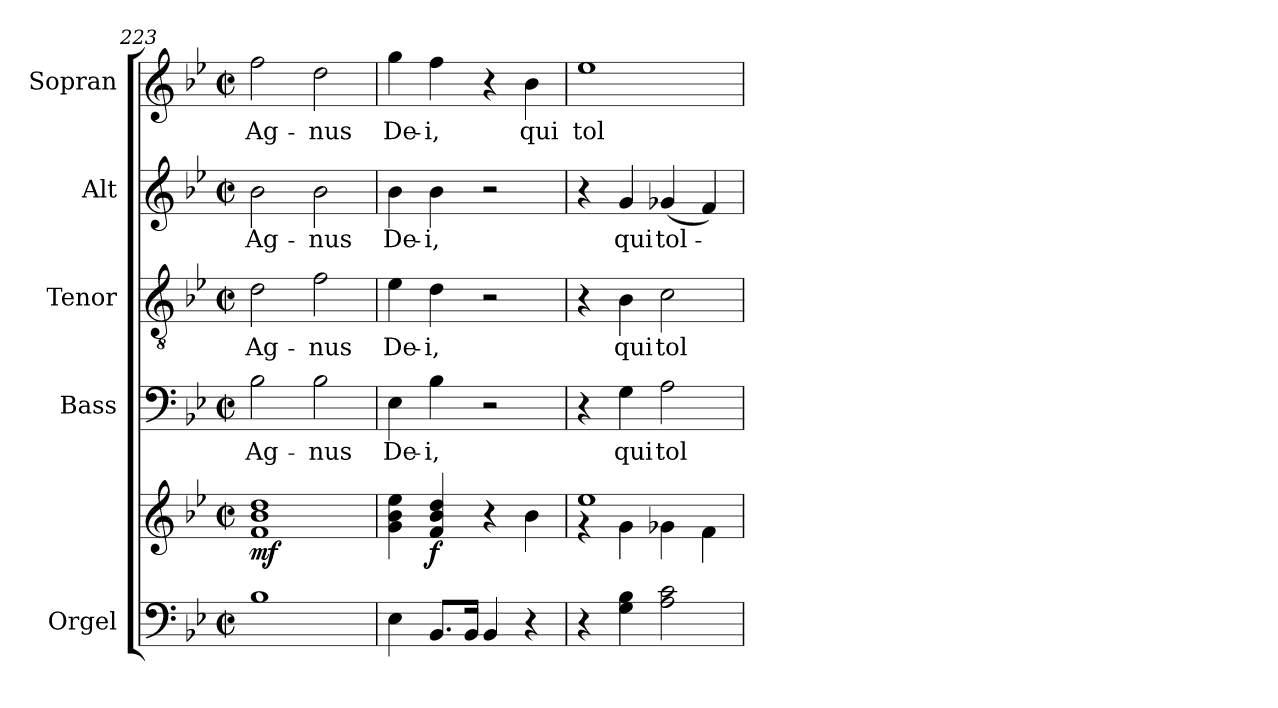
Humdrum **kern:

**kern	**kern	**dynam	**kern	**text	**kern	**text	**kern	**text	**kern	**text
*part5	*part5	*part5	*part4	*part4	*part3	*part3	*part2	*part2	*part1	*part1
*staff6	*staff5	*staff5/6	*staff4	*staff4	*staff3	*staff3	*staff2	*staff2	*staff1	*staff1
*I"Orgel	*	*	*I"Bass	*	*I"Tenor	*	*I"Alt	*	*I"Sopran	*
*I'Org.	*	*	*I'B.	*	*I'T.	*	*I'A.	*	*I'S.	*
!!LO:PB:g=z
*clefF4	*clefG2	*	*clefF4	*	*clefGv2	*	*clefG2	*	*clefG2	*
*k[b-e-]	*k[b-e-]	*	*k[b-e-]	*	*k[b-e-]	*	*k[b-e-]	*	*k[b-e-]	*
*B-:	*B-:	*	*B-:	*	*B-:	*	*B-:	*	*B-:	*
*M2/2	*M2/2	*	*M2/2	*	*M2/2	*	*M2/2	*	*M2/2	*
*met(c|)	*met(c|)	*	*met(c|)	*	*met(c|)	*	*met(c|)	*	*met(c|)	*
=223	=223	=223	=223	=223	=223	=223	=223	=223	=223	=223
!	!	!LO:DY:b	!	!LO:LY:b	!	!LO:LY:b	!	!LO:LY:b	!	!LO:LY:b
1B-	1f 1b- 1dd	mf	2B-\	Ag-	2d\	Ag-	2b-\	Ag-	2ff\	Ag-
!	!	!	!	!LO:LY:b	!	!LO:LY:b	!	!LO:LY:b	!	!LO:LY:b
.	.	.	2B-\	-nus	2f\	-nus	2b-\	-nus	2dd\	-nus
=224	=224	=224	=224	=224	=224	=224	=224	=224	=224	=224
!	!	!	!	!LO:LY:b	!	!LO:LY:b	!	!LO:LY:b	!	!LO:LY:b
4E-\	4g\ 4b-\ 4ee-\	.	4E-\	De-	4e-\	De-	4b-\	De-	4gg\	De-
!	!	!LO:DY:b	!	!LO:LY:b	!	!LO:LY:b	!	!LO:LY:b	!	!LO:LY:b
8.BB-/L	4f/ 4b-/ 4dd/	f	4B-\	-i,	4d\	-i,	4b-\	-i,	4ff\	-i,
16BB-/Jk	.	.	.	.	.	.	.	.	.	.
4BB-/	4r	.	2r	.	2r	.	2r	.	4r	.
!	!	!	!	!	!	!	!	!	!	!LO:LY:b
4r	4b-\	.	.	.	.	.	.	.	4b-\	qui
=225	=225	=225	=225	=225	=225	=225	=225	=225	=225	=225
*	*^	*	*	*	*	*	*	*	*	*
!	!	!	!	!	!	!	!	!	!	!	!LO:LY:b
4r	1ee-	4rf	.	4r	.	4r	.	4r	.	1ee-	tol-
!	!	!	!	!	!LO:LY:b	!	!LO:LY:b	!	!LO:LY:b	!	!
4G\ 4B-\	.	4g\	.	4G\	qui	4B-\	qui	4g/	qui	.	.
!	!	!	!	!	!LO:LY:b	!	!LO:LY:b	!	!LO:LY:b	!	!
2A\ 2c\	.	4g-X\	.	2A\	tol-	2c\	tol-	(<4g-X/	tol-	.	.
.	.	4f\	.	.	.	.	.	4f/)	.	.	.
*	*v	*v	*	*	*	*	*	*	*	*	*
=	=	=	=	=	=	=	=	=	=	=
*-	*-	*-	*-	*-	*-	*-	*-	*-	*-	*-
